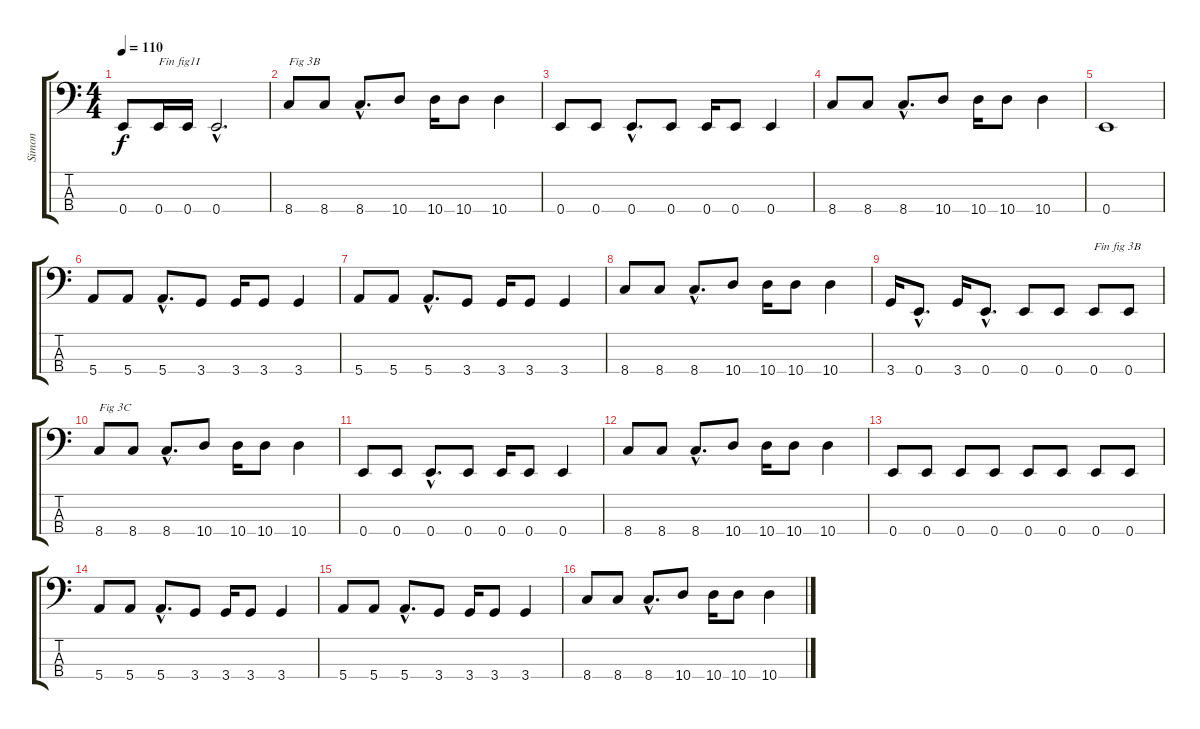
\track ("Simon" "Simon") {instrument electricbasspick}
\staff {score tabs}
\tuning (G2 D2 A1 E1) {hide}
\ts (4 4)
\tempo 110
\clef f4
\ks c
0.4.8{dy f} 0.4.16{txt "Fin fig1I"} 0.4.16 0.4{hac}.2{d} |
8.4.8{txt "Fig 3B"} 8.4.8 8.4{hac}.8{d} 10.4.8 10.4.16 10.4.8 10.4.4 |
0.4.8 0.4.8 0.4{hac}.8{d} 0.4.8 0.4.16 0.4.8 0.4.4 |
8.4.8 8.4.8 8.4{hac}.8{d} 10.4.8 10.4.16 10.4.8 10.4.4 |
0.4.1 |
5.4.8 5.4.8 5.4{hac}.8{d} 3.4.8 3.4.16 3.4.8 3.4.4 |
5.4.8 5.4.8 5.4{hac}.8{d} 3.4.8 3.4.16 3.4.8 3.4.4 |
8.4.8 8.4.8 8.4{hac}.8{d} 10.4.8 10.4.16 10.4.8 10.4.4 |
3.4.16 0.4{hac}.8{d} 3.4.16 0.4{hac}.8{d} 0.4.8 0.4.8 0.4.8{txt "Fin fig 3B"} 0.4.8 |
8.4.8{txt "Fig 3C"} 8.4.8 8.4{hac}.8{d} 10.4.8 10.4.16 10.4.8 10.4.4 |
0.4.8 0.4.8 0.4{hac}.8{d} 0.4.8 0.4.16 0.4.8 0.4.4 |
8.4.8 8.4.8 8.4{hac}.8{d} 10.4.8 10.4.16 10.4.8 10.4.4 |
0.4.8 0.4.8 0.4.8 0.4.8 0.4.8 0.4.8 0.4.8 0.4.8 |
5.4.8 5.4.8 5.4{hac}.8{d} 3.4.8 3.4.16 3.4.8 3.4.4 |
5.4.8 5.4.8 5.4{hac}.8{d} 3.4.8 3.4.16 3.4.8 3.4.4 |
8.4.8 8.4.8 8.4{hac}.8{d} 10.4.8 10.4.16 10.4.8 10.4.4
